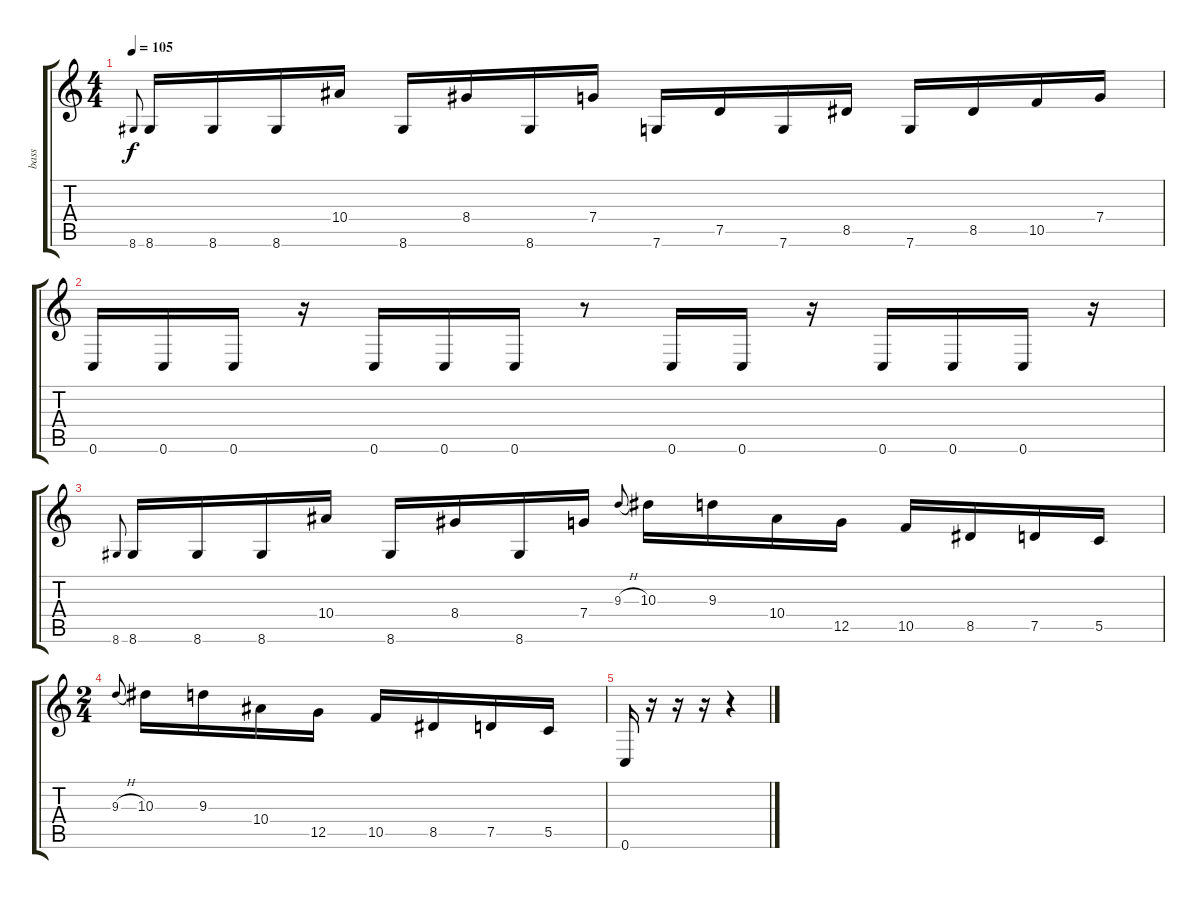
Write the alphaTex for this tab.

\track ("bass" "bass") {instrument electricbasspick}
\staff {score tabs}
\tuning (D4 A3 F3 C3 G2 C2) {hide}
\ts (4 4)
\tempo 105
\clef g2
\ks c
8.6.8{gr onbeat dy f} 8.6.16 8.6.16 8.6.16 10.4.16 8.6.16 8.4.16 8.6.16 7.4.16 7.6.16 7.5.16 7.6.16 8.5.16 7.6.16 8.5.16 10.5.16 7.4.16 |
0.6.16 0.6.16 0.6.16 r.16 0.6.16 0.6.16 0.6.16 r.8 0.6.16 0.6.16 r.16 0.6.16 0.6.16 0.6.16 r.16 |
8.6.8{gr onbeat} 8.6.16 8.6.16 8.6.16 10.4.16 8.6.16 8.4.16 8.6.16 7.4.16 9.3{h}.8{gr onbeat} 10.3.16 9.3.16 10.4.16 12.5.16 10.5.16 8.5.16 7.5.16 5.5.16 |
\ts (2 4)
9.3{h}.8{gr onbeat} 10.3.16 9.3.16 10.4.16 12.5.16 10.5.16 8.5.16 7.5.16 5.5.16 |
0.6.16 r.16 r.16 r.16 r.4
